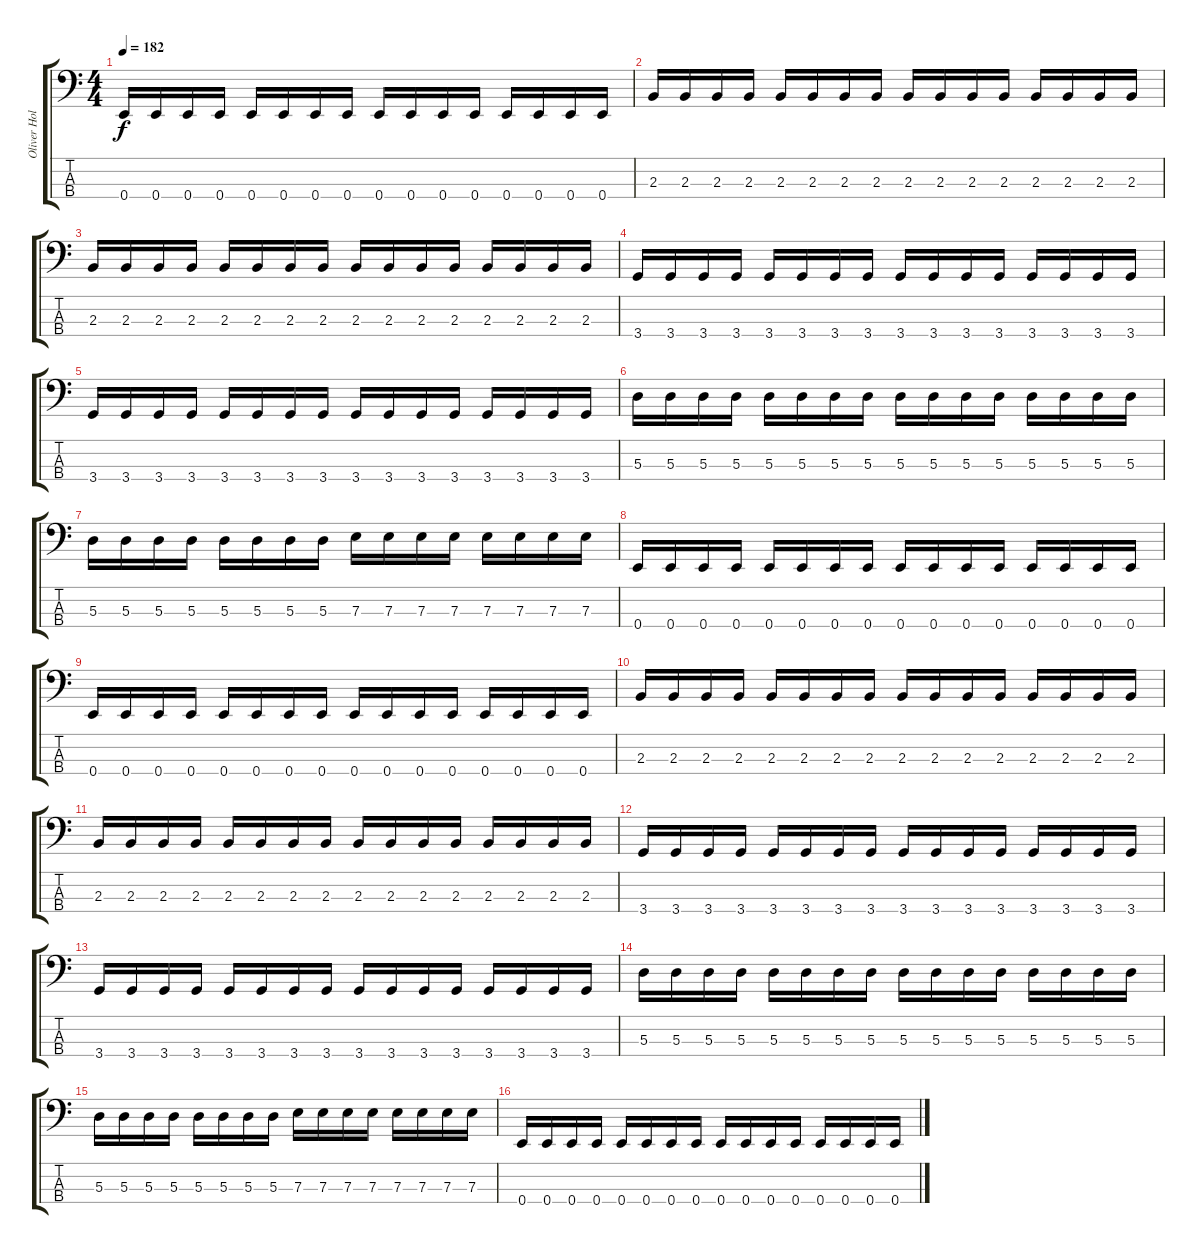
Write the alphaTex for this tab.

\track ("Oliver Holzwarth" "Oliver Hol") {instrument electricbassfinger}
\staff {score tabs}
\tuning (G2 D2 A1 E1) {hide}
\ts (4 4)
\tempo 182
\clef f4
\ks c
0.4.16{dy f} 0.4.16 0.4.16 0.4.16 0.4.16 0.4.16 0.4.16 0.4.16 0.4.16 0.4.16 0.4.16 0.4.16 0.4.16 0.4.16 0.4.16 0.4.16 |
2.3.16 2.3.16 2.3.16 2.3.16 2.3.16 2.3.16 2.3.16 2.3.16 2.3.16 2.3.16 2.3.16 2.3.16 2.3.16 2.3.16 2.3.16 2.3.16 |
2.3.16 2.3.16 2.3.16 2.3.16 2.3.16 2.3.16 2.3.16 2.3.16 2.3.16 2.3.16 2.3.16 2.3.16 2.3.16 2.3.16 2.3.16 2.3.16 |
3.4.16 3.4.16 3.4.16 3.4.16 3.4.16 3.4.16 3.4.16 3.4.16 3.4.16 3.4.16 3.4.16 3.4.16 3.4.16 3.4.16 3.4.16 3.4.16 |
3.4.16 3.4.16 3.4.16 3.4.16 3.4.16 3.4.16 3.4.16 3.4.16 3.4.16 3.4.16 3.4.16 3.4.16 3.4.16 3.4.16 3.4.16 3.4.16 |
5.3.16 5.3.16 5.3.16 5.3.16 5.3.16 5.3.16 5.3.16 5.3.16 5.3.16 5.3.16 5.3.16 5.3.16 5.3.16 5.3.16 5.3.16 5.3.16 |
5.3.16 5.3.16 5.3.16 5.3.16 5.3.16 5.3.16 5.3.16 5.3.16 7.3.16 7.3.16 7.3.16 7.3.16 7.3.16 7.3.16 7.3.16 7.3.16 |
0.4.16 0.4.16 0.4.16 0.4.16 0.4.16 0.4.16 0.4.16 0.4.16 0.4.16 0.4.16 0.4.16 0.4.16 0.4.16 0.4.16 0.4.16 0.4.16 |
0.4.16 0.4.16 0.4.16 0.4.16 0.4.16 0.4.16 0.4.16 0.4.16 0.4.16 0.4.16 0.4.16 0.4.16 0.4.16 0.4.16 0.4.16 0.4.16 |
2.3.16 2.3.16 2.3.16 2.3.16 2.3.16 2.3.16 2.3.16 2.3.16 2.3.16 2.3.16 2.3.16 2.3.16 2.3.16 2.3.16 2.3.16 2.3.16 |
2.3.16 2.3.16 2.3.16 2.3.16 2.3.16 2.3.16 2.3.16 2.3.16 2.3.16 2.3.16 2.3.16 2.3.16 2.3.16 2.3.16 2.3.16 2.3.16 |
3.4.16 3.4.16 3.4.16 3.4.16 3.4.16 3.4.16 3.4.16 3.4.16 3.4.16 3.4.16 3.4.16 3.4.16 3.4.16 3.4.16 3.4.16 3.4.16 |
3.4.16 3.4.16 3.4.16 3.4.16 3.4.16 3.4.16 3.4.16 3.4.16 3.4.16 3.4.16 3.4.16 3.4.16 3.4.16 3.4.16 3.4.16 3.4.16 |
5.3.16 5.3.16 5.3.16 5.3.16 5.3.16 5.3.16 5.3.16 5.3.16 5.3.16 5.3.16 5.3.16 5.3.16 5.3.16 5.3.16 5.3.16 5.3.16 |
5.3.16 5.3.16 5.3.16 5.3.16 5.3.16 5.3.16 5.3.16 5.3.16 7.3.16 7.3.16 7.3.16 7.3.16 7.3.16 7.3.16 7.3.16 7.3.16 |
0.4.16 0.4.16 0.4.16 0.4.16 0.4.16 0.4.16 0.4.16 0.4.16 0.4.16 0.4.16 0.4.16 0.4.16 0.4.16 0.4.16 0.4.16 0.4.16
